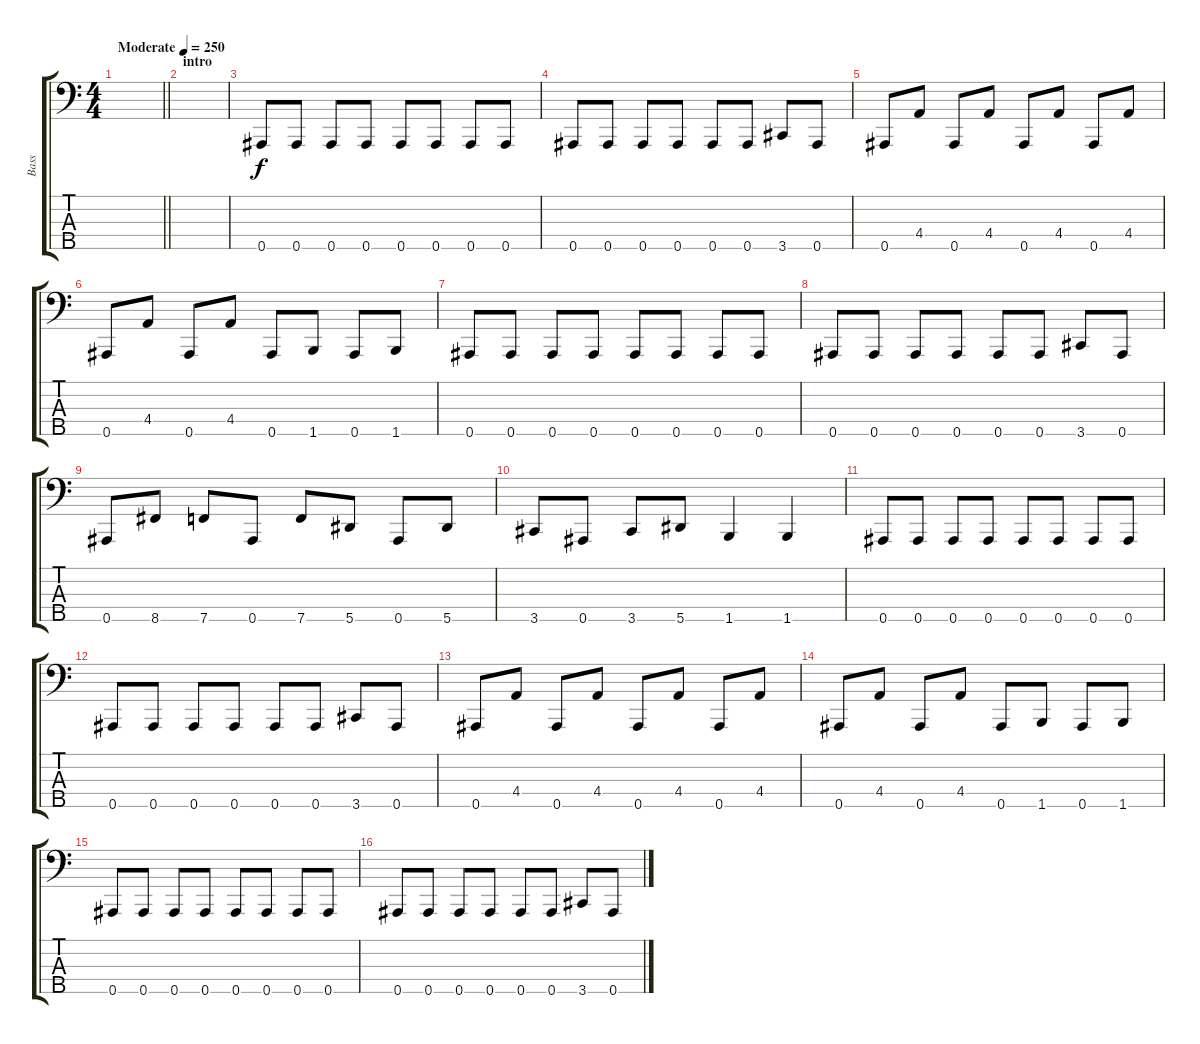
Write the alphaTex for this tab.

\track ("Bass" "Bass") {instrument electricbassfinger}
\staff {score tabs}
\tuning (Ab2 Eb2 Bb1 F1 Bb0) {hide}
\ts (4 4)
\tempo (250 "Moderate")
\clef f4
\barLineRight lightlight
\ks c
|
\section ("" "intro")
|
0.5.8 0.5.8 0.5.8 0.5.8 0.5.8 0.5.8 0.5.8 0.5.8 |
0.5.8 0.5.8 0.5.8 0.5.8 0.5.8 0.5.8 3.5.8 0.5.8 |
0.5.8 4.4.8 0.5.8 4.4.8 0.5.8 4.4.8 0.5.8 4.4.8 |
0.5.8 4.4.8 0.5.8 4.4.8 0.5.8 1.5.8 0.5.8 1.5.8 |
0.5.8 0.5.8 0.5.8 0.5.8 0.5.8 0.5.8 0.5.8 0.5.8 |
0.5.8 0.5.8 0.5.8 0.5.8 0.5.8 0.5.8 3.5.8 0.5.8 |
0.5.8 8.5.8 7.5.8 0.5.8 7.5.8 5.5.8 0.5.8 5.5.8 |
3.5.8 0.5.8 3.5.8 5.5.8 1.5.4 1.5.4 |
0.5.8 0.5.8 0.5.8 0.5.8 0.5.8 0.5.8 0.5.8 0.5.8 |
0.5.8 0.5.8 0.5.8 0.5.8 0.5.8 0.5.8 3.5.8 0.5.8 |
0.5.8 4.4.8 0.5.8 4.4.8 0.5.8 4.4.8 0.5.8 4.4.8 |
0.5.8 4.4.8 0.5.8 4.4.8 0.5.8 1.5.8 0.5.8 1.5.8 |
0.5.8 0.5.8 0.5.8 0.5.8 0.5.8 0.5.8 0.5.8 0.5.8 |
0.5.8 0.5.8 0.5.8 0.5.8 0.5.8 0.5.8 3.5.8 0.5.8
